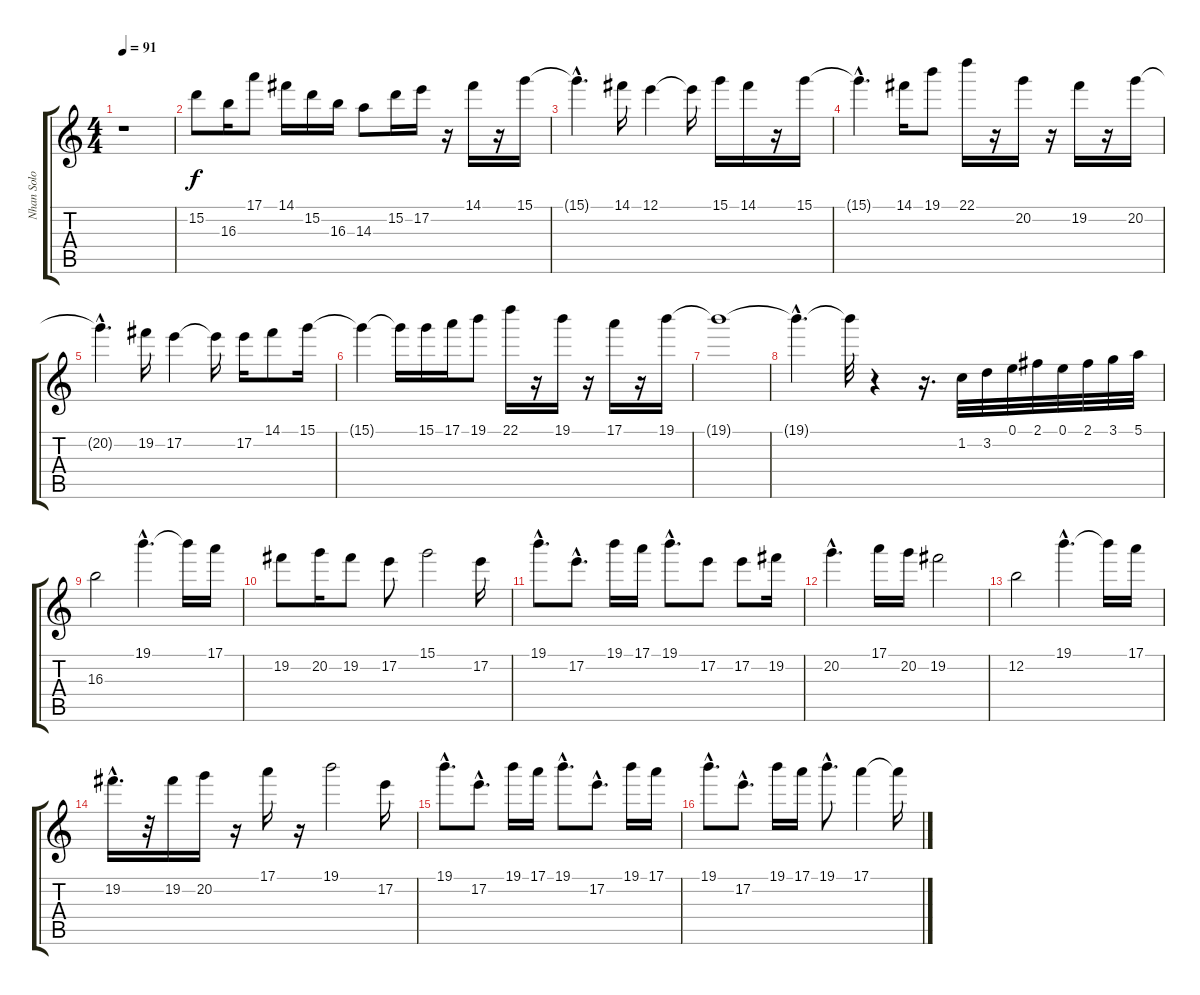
\track ("Nhan Solo" "Nhan Solo") {instrument overdrivenguitar}
\staff {score tabs}
\tuning (E4 B3 G3 D3 A2 E2) {hide}
\ts (4 4)
\tempo 91
\clef g2
\ks c
r.1{dy f} |
15.2.8 16.3.16 17.1.8 14.1.16 15.2.16 16.3.16 14.3.8 15.2.16 17.2.16 r.16 14.1.16 r.16 15.1.16 |
15.1{hac t}.4{d} 14.1.16 12.1.4 12.1{t}.16 15.1.16 14.1.16 r.16 15.1.16 |
15.1{hac t}.4{d} 14.1.16 19.1.8 22.1.16 r.16 20.2.16 r.16 19.2.16 r.16 20.2.16 |
20.2{hac t}.4{d} 19.2.16 17.2.4 17.2{t}.16 17.2.16 14.1.8 15.1.16 |
15.1{t}.4 15.1{t}.16 15.1.16 17.1.16 19.1.8 22.1.16 r.16 19.1.16 r.16 17.1.16 r.16 19.1.16 |
19.1{t}.1 |
19.1{hac t}.4{d} 19.1{t}.32 r.4 r.16{d} 1.2.32 3.2.32 0.1.32 2.1.32 0.1.32 2.1.32 3.1.32 5.1.32 |
16.3.2 19.1{hac}.4{d} 19.1{t}.16 17.1.16 |
19.2.8 20.2.16 19.2.8 17.2.8 15.1.2 17.2.16 |
19.1{hac}.8{d} 17.2{hac}.8{d} 19.1.16 17.1.16 19.1{hac}.8{d} 17.2.8 17.2.8 19.2.16 |
20.2{hac}.4{d} 17.1.16 20.2.16 19.2.2 |
12.2.2 19.1{hac}.4{d} 19.1{t}.16 17.1.16 |
19.2{hac}.16{d} r.32 19.2.16 20.2.16 r.16 17.1.16 r.16 19.1.2 17.2.16 |
19.1{hac}.8{d} 17.2{hac}.8{d} 19.1.16 17.1.16 19.1{hac}.8{d} 17.2{hac}.8{d} 19.1.16 17.1.16 |
19.1{hac}.8{d} 17.2{hac}.8{d} 19.1.16 17.1.16 19.1{hac}.8{d} 17.1.4 17.1{t}.16
